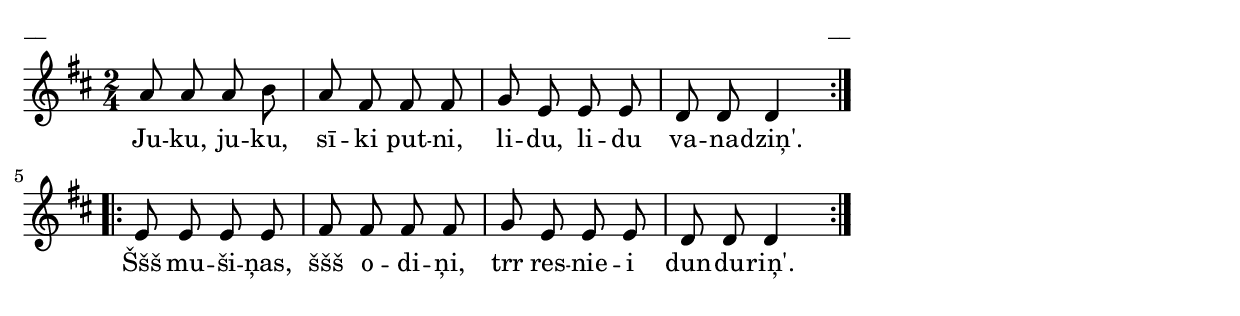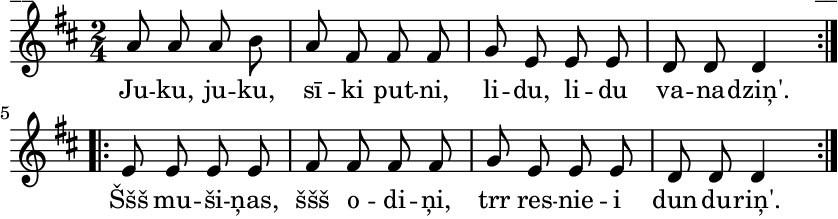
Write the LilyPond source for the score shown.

\version "2.13.18"
#(ly:set-option 'crop #t)

%\header {
%    title = "Juku, juku, sīki putni"
%}
\paper {
line-width = 14\cm
left-margin = 0.4\cm
between-system-padding = 0.1\cm
between-system-space = 0.1\cm
}
\layout {
indent = #0
ragged-last = ##f
}


voiceA = \relative c' {
\clef "treble"
\key d \major
\time 2/4
\repeat volta 2 {
a'8 a a b | a8 fis fis fis | 
g8 e e e | d8 d d4
}
\repeat volta 2 {
e8 e e e | fis8 fis fis fis |
g8 e e e | d8 d d4
}
} 

lyricA = \lyricmode {
Ju -- ku, ju -- ku, sī -- ki put -- ni, li -- du, li -- du va -- na -- dziņ'. 
Ššš mu -- ši -- ņas, ššš o -- di -- ņi, trr res -- nie -- i dun -- du -- riņ'.
}



fullScore = <<
\new Staff {
<<
\new Voice = "voiceA" { \oneVoice \autoBeamOff \voiceA }
\new Lyrics \lyricsto "voiceA" \lyricA
>>
}
>>

\score {
\fullScore
\header { piece = "__" opus = "__" }
}
\markup { \with-color #(x11-color 'white) \sans \smaller "__" }
\score {
\unfoldRepeats
\fullScore
\midi {
\context { \Staff \remove "Staff_performer" }
\context { \Voice \consists "Staff_performer" }
}
}



